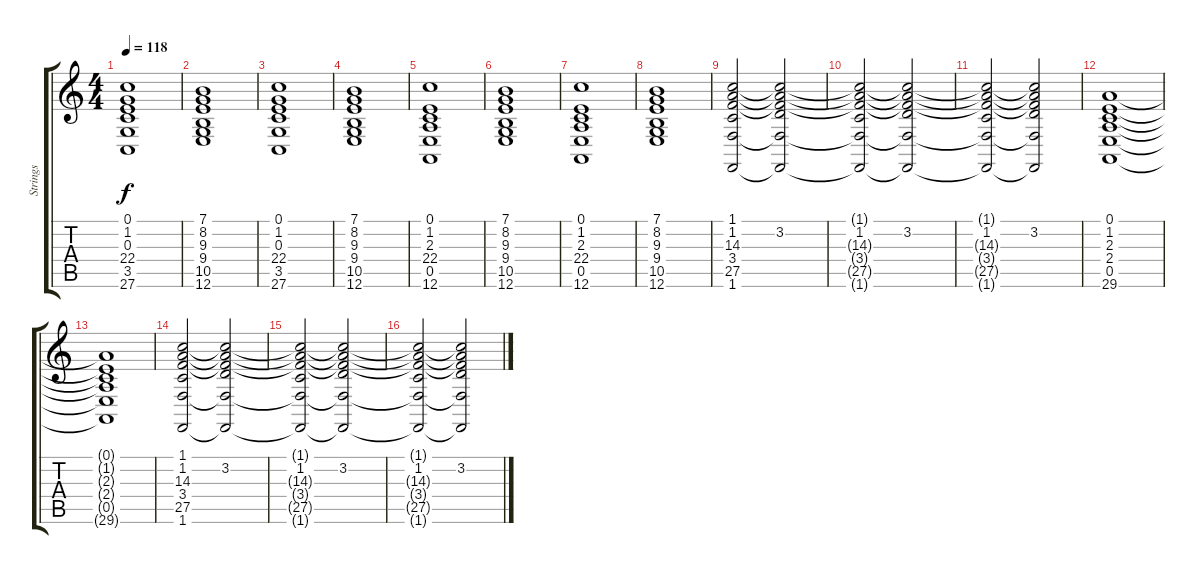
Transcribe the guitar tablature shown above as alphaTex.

\track ("Strings" "Strings") {instrument stringensemble2}
\staff {score tabs}
\tuning (E4 B3 G3 D3 A2 E2) {hide}
\ts (4 4)
\tempo 118
\clef g2
\ks c
(0.1 1.2 0.3 22.4 3.5 27.6).1{dy f} |
(7.1 8.2 9.3 9.4 10.5 12.6).1 |
(0.1 1.2 0.3 22.4 3.5 27.6).1 |
(7.1 8.2 9.3 9.4 10.5 12.6).1 |
(0.1 1.2 2.3 22.4 0.5 12.6).1 |
(7.1 8.2 9.3 9.4 10.5 12.6).1 |
(0.1 1.2 2.3 22.4 0.5 12.6).1 |
(7.1 8.2 9.3 9.4 10.5 12.6).1 |
(1.1 1.2 14.3 3.4 27.5 1.6).2{volume 10} (1.1{t} 3.2 14.3{t} 3.4{t} 27.5{t} 1.6{t}).2 |
(1.1{t} 1.2 14.3{t} 3.4{t} 27.5{t} 1.6{t}).2{volume 10} (1.1{t} 3.2 14.3{t} 3.4{t} 27.5{t} 1.6{t}).2 |
(1.1{t} 1.2 14.3{t} 3.4{t} 27.5{t} 1.6{t}).2{volume 10} (1.1{t} 3.2 14.3{t} 3.4{t} 27.5{t} 1.6{t}).2 |
(0.1 1.2 2.3 2.4 0.5 29.6).1 |
(0.1{t} 1.2{t} 2.3{t} 2.4{t} 0.5{t} 29.6{t}).1 |
(1.1 1.2 14.3 3.4 27.5 1.6).2{volume 10} (1.1{t} 3.2 14.3{t} 3.4{t} 27.5{t} 1.6{t}).2 |
(1.1{t} 1.2 14.3{t} 3.4{t} 27.5{t} 1.6{t}).2{volume 10} (1.1{t} 3.2 14.3{t} 3.4{t} 27.5{t} 1.6{t}).2 |
(1.1{t} 1.2 14.3{t} 3.4{t} 27.5{t} 1.6{t}).2{volume 10} (1.1{t} 3.2 14.3{t} 3.4{t} 27.5{t} 1.6{t}).2
